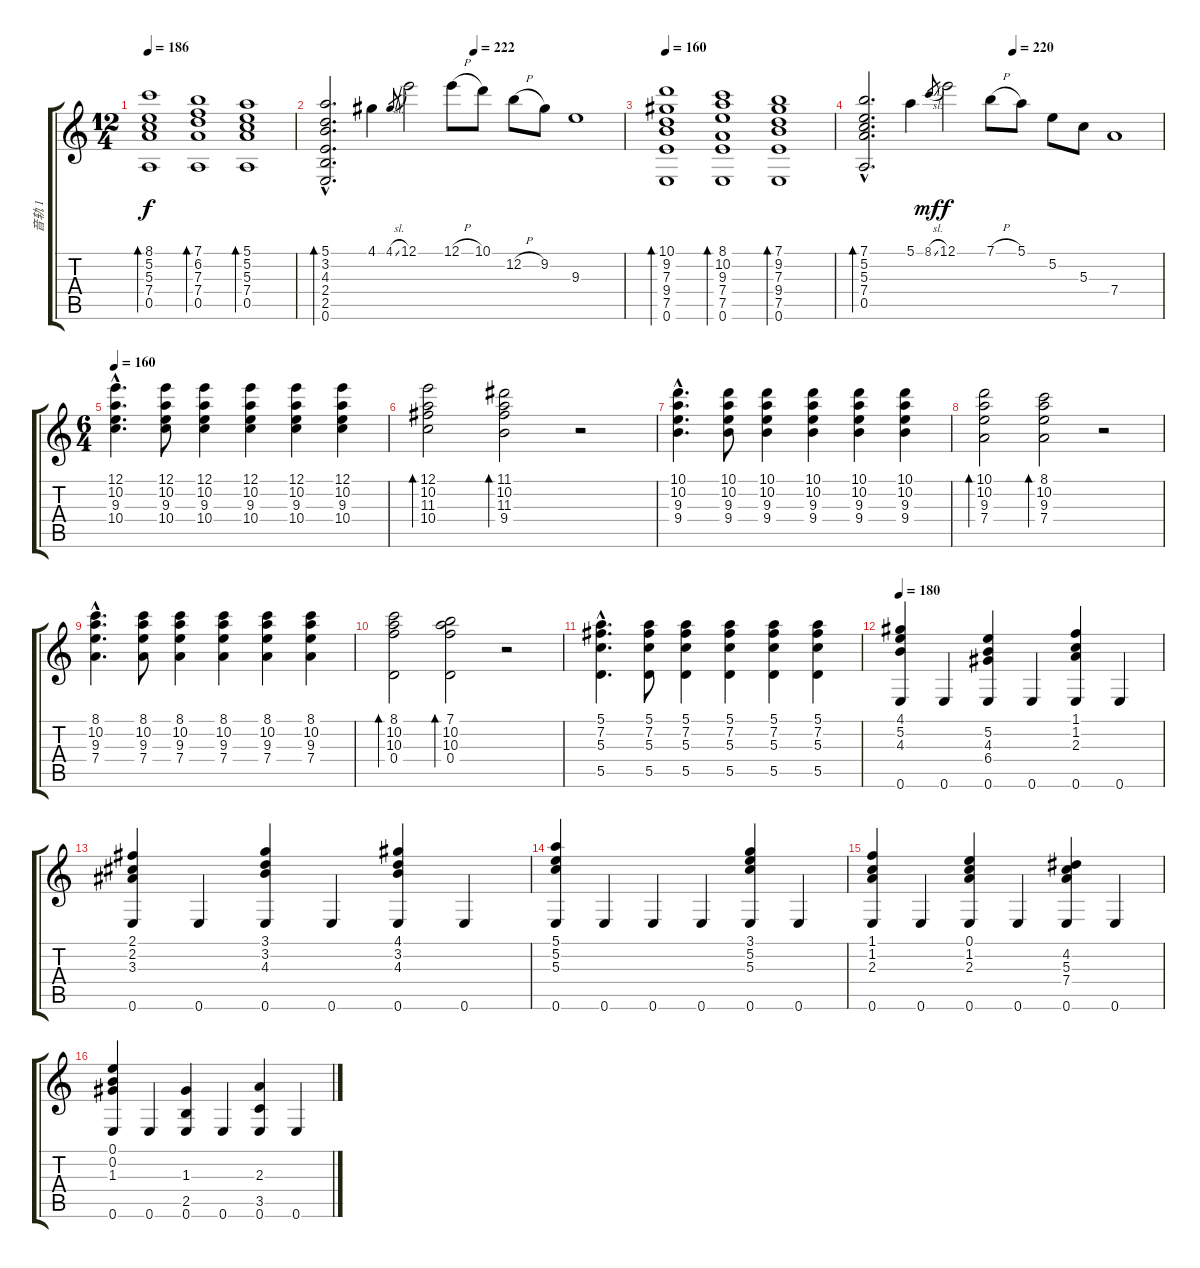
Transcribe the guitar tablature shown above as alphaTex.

\track ("音轨 1" "音轨 1") {instrument acousticguitarnylon}
\staff {score tabs}
\tuning (E4 B3 G3 D3 A2 E2) {hide}
\ts (12 4)
\tempo 186
\tempo 168
\tempo 186
\clef g2
\ks c
(8.1 5.2 5.3 7.4 0.5).1{bd 480 dy f instrument acousticguitarnylon} (7.1 6.2 7.3 7.4 0.5).1{bd 480} (5.1 5.2 5.3 7.4 0.5).1{bd 480} |
\tempo (222 0.5)
(5.1 3.2 4.3{hac} 2.4{hac} 2.5{hac} 0.6{hac}).2{d bd 480} 4.1.4 4.1{sl}.8{gr} 12.1.2 12.1{h}.8 10.1.8 12.2{h}.8 9.2.8 9.3.1 |
\tempo 160
(10.1 9.2 7.3 9.4 7.5 0.6).1{bd 480} (8.1 10.2 9.3 7.4 7.5 0.6).1{bd 480} (7.1 9.2 7.3 9.4 7.5 0.6).1{bd 480} |
\tempo (220 0.5)
(7.1{hac} 5.2{hac} 5.3{hac} 7.4{hac} 0.5{hac}).2{d bd 480} 5.1.4 8.1{sl}.8{gr dy mf} 12.1.2{dy f} 7.1{h}.8 5.1.8 5.2.8 5.3.8 7.4.1 |
\ts (6 4)
\tempo 160
(12.1{hac} 10.2{hac} 9.3{hac} 10.4{hac}).4{d} (12.1 10.2 9.3 10.4).8 (12.1 10.2 9.3 10.4).4 (12.1 10.2 9.3 10.4).4 (12.1 10.2 9.3 10.4).4 (12.1 10.2 9.3 10.4).4 |
(12.1 10.2 11.3 10.4).2{bd 480} (11.1 10.2 11.3 9.4).2{bd 480} r.2 |
(10.1{hac} 10.2{hac} 9.3{hac} 9.4{hac}).4{d} (10.1 10.2 9.3 9.4).8 (10.1 10.2 9.3 9.4).4 (10.1 10.2 9.3 9.4).4 (10.1 10.2 9.3 9.4).4 (10.1 10.2 9.3 9.4).4 |
(10.1 10.2 9.3 7.4).2{bd 480} (8.1 10.2 9.3 7.4).2{bd 480} r.2 |
(8.1{hac} 10.2{hac} 9.3{hac} 7.4{hac}).4{d} (8.1 10.2 9.3 7.4).8 (8.1 10.2 9.3 7.4).4 (8.1 10.2 9.3 7.4).4 (8.1 10.2 9.3 7.4).4 (8.1 10.2 9.3 7.4).4 |
(8.1 10.2 10.3 0.4).2{bd 480} (7.1 10.2 10.3 0.4).2{bd 480} r.2 |
(5.1{hac} 7.2{hac} 5.3{hac} 5.5{hac}).4{d} (5.1 7.2 5.3 5.5).8 (5.1 7.2 5.3 5.5).4 (5.1 7.2 5.3 5.5).4 (5.1 7.2 5.3 5.5).4 (5.1 7.2 5.3 5.5).4 |
\tempo 180
(4.1 5.2 4.3 0.6).4 0.6.4 (5.2 4.3 6.4 0.6).4 0.6.4 (1.1 1.2 2.3 0.6).4 0.6.4 |
(2.1 2.2 3.3 0.6).4 0.6.4 (3.1 3.2 4.3 0.6).4 0.6.4 (4.1 3.2 4.3 0.6).4 0.6.4 |
(5.1 5.2 5.3 0.6).4 0.6.4 0.6.4 0.6.4 (3.1 5.2 5.3 0.6).4 0.6.4 |
(1.1 1.2 2.3 0.6).4 0.6.4 (0.1 1.2 2.3 0.6).4 0.6.4 (4.2 5.3 7.4 0.6).4 0.6.4 |
(0.1 0.2 1.3 0.6).4 0.6.4 (1.3 2.5 0.6).4 0.6.4 (2.3 3.5 0.6).4 0.6.4
